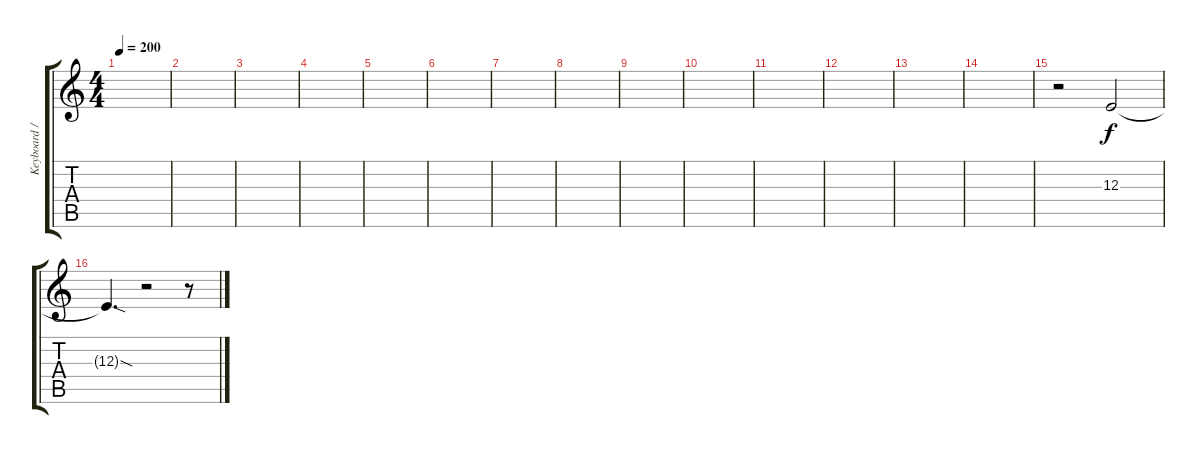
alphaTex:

\track ("Keyboard / Guitar IV" "Keyboard /") {instrument lead2sawtooth}
\staff {score tabs}
\tuning (Db4 Ab3 E3 B2 Gb2 Db2) {hide}
\ts (4 4)
\tempo 200
\clef g2
\ks c
|
|
|
|
|
|
|
|
|
|
|
|
|
|
r.2 12.3.2{volume 13 instrument guitarharmonics} |
12.3{sod t}.4{d} r.2 r.8
